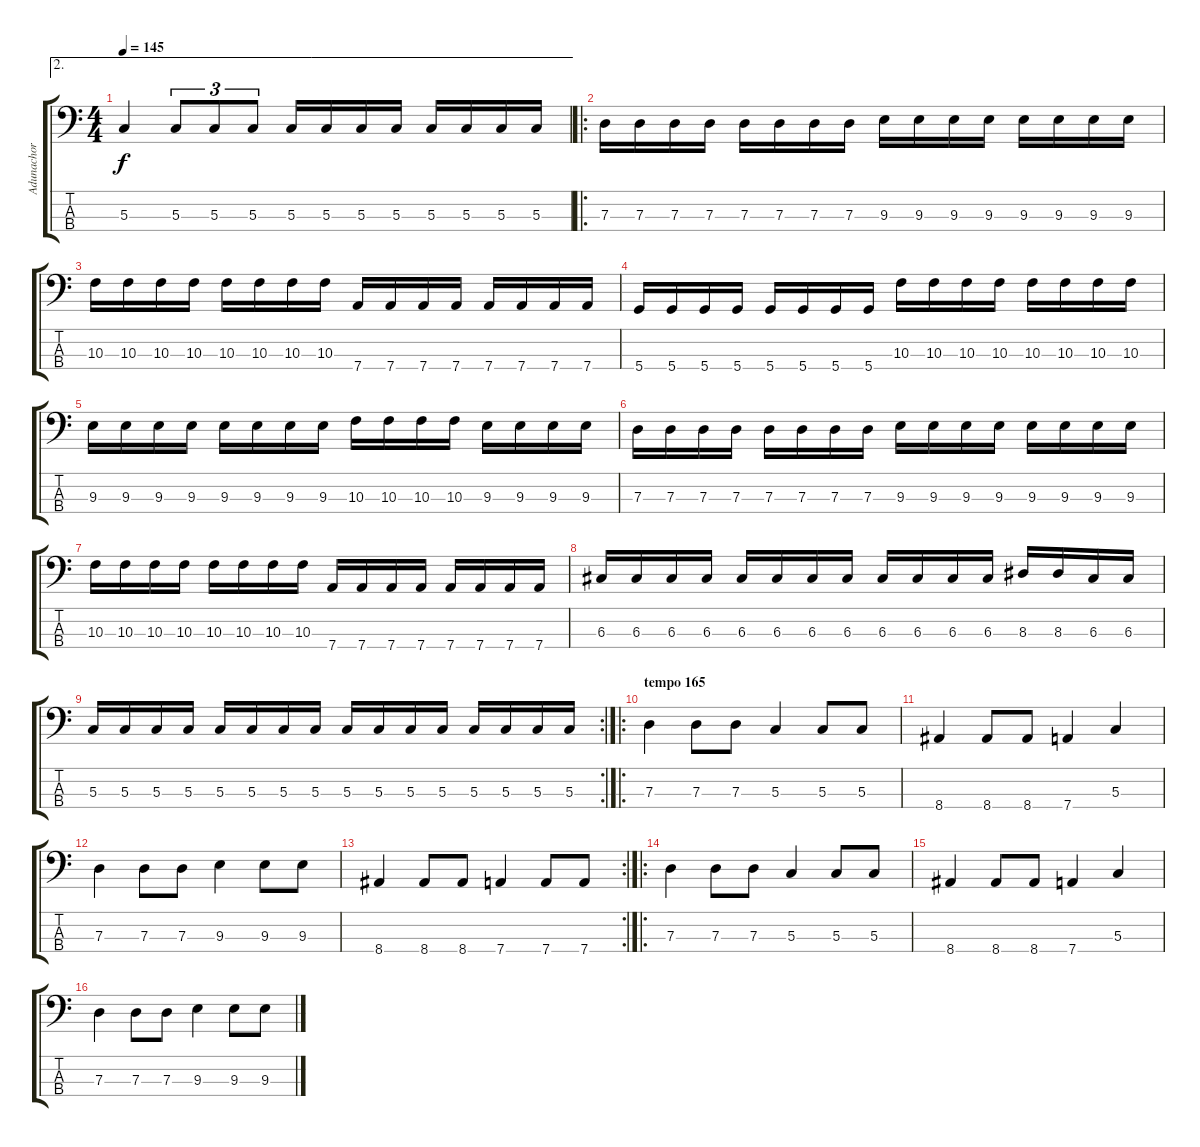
\track ("Adunachor" "Adunachor") {instrument electricbasspick}
\staff {score tabs}
\tuning (F2 C2 G1 D1) {hide}
\ae 2
\ts (4 4)
\tempo 145
\clef f4
\ks c
5.3.4{dy f} 5.3.8{tu (3 2)} 5.3.8{tu (3 2)} 5.3.8{tu (3 2)} 5.3.16 5.3.16 5.3.16 5.3.16 5.3.16 5.3.16 5.3.16 5.3.16 |
\ro
7.3.16 7.3.16 7.3.16 7.3.16 7.3.16 7.3.16 7.3.16 7.3.16 9.3.16 9.3.16 9.3.16 9.3.16 9.3.16 9.3.16 9.3.16 9.3.16 |
10.3.16 10.3.16 10.3.16 10.3.16 10.3.16 10.3.16 10.3.16 10.3.16 7.4.16 7.4.16 7.4.16 7.4.16 7.4.16 7.4.16 7.4.16 7.4.16 |
5.4.16 5.4.16 5.4.16 5.4.16 5.4.16 5.4.16 5.4.16 5.4.16 10.3.16 10.3.16 10.3.16 10.3.16 10.3.16 10.3.16 10.3.16 10.3.16 |
9.3.16 9.3.16 9.3.16 9.3.16 9.3.16 9.3.16 9.3.16 9.3.16 10.3.16 10.3.16 10.3.16 10.3.16 9.3.16 9.3.16 9.3.16 9.3.16 |
7.3.16 7.3.16 7.3.16 7.3.16 7.3.16 7.3.16 7.3.16 7.3.16 9.3.16 9.3.16 9.3.16 9.3.16 9.3.16 9.3.16 9.3.16 9.3.16 |
10.3.16 10.3.16 10.3.16 10.3.16 10.3.16 10.3.16 10.3.16 10.3.16 7.4.16 7.4.16 7.4.16 7.4.16 7.4.16 7.4.16 7.4.16 7.4.16 |
6.3.16 6.3.16 6.3.16 6.3.16 6.3.16 6.3.16 6.3.16 6.3.16 6.3.16 6.3.16 6.3.16 6.3.16 8.3.16 8.3.16 6.3.16 6.3.16 |
\rc 2
5.3.16 5.3.16 5.3.16 5.3.16 5.3.16 5.3.16 5.3.16 5.3.16 5.3.16 5.3.16 5.3.16 5.3.16 5.3.16 5.3.16 5.3.16 5.3.16 |
\ro
\section ("" "tempo 165")
7.3.4 7.3.8 7.3.8 5.3.4 5.3.8 5.3.8 |
8.4.4 8.4.8 8.4.8 7.4.4 5.3.4 |
7.3.4 7.3.8 7.3.8 9.3.4 9.3.8 9.3.8 |
\rc 2
8.4.4 8.4.8 8.4.8 7.4.4 7.4.8 7.4.8 |
\ro
7.3.4 7.3.8 7.3.8 5.3.4 5.3.8 5.3.8 |
8.4.4 8.4.8 8.4.8 7.4.4 5.3.4 |
7.3.4 7.3.8 7.3.8 9.3.4 9.3.8 9.3.8
